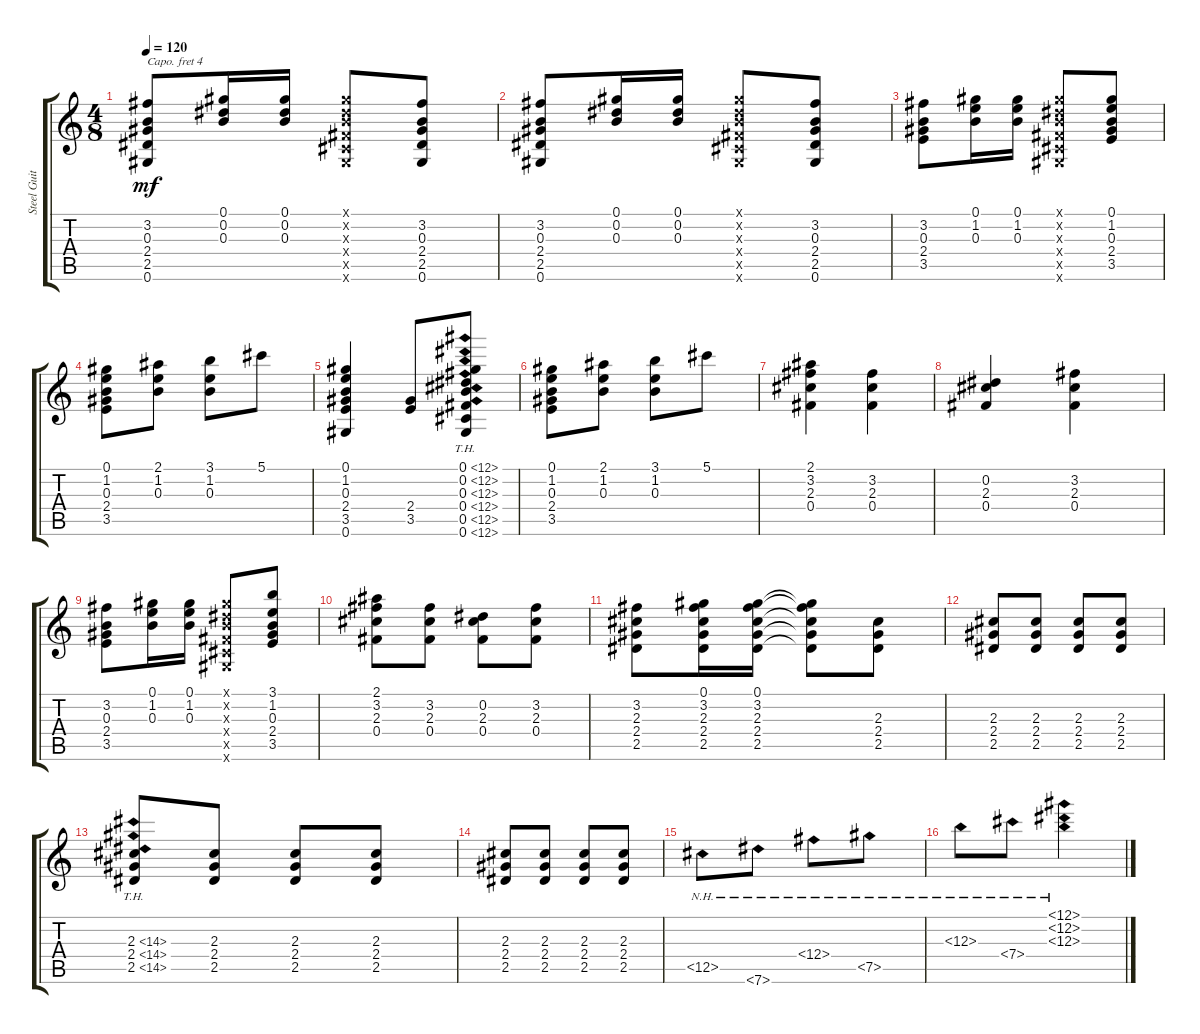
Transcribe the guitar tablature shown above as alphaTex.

\track ("Steel Guitar" "Steel Guit") {instrument acousticguitarsteel}
\staff {score tabs}
\capo 4
\tuning (E4 B3 G3 D3 A2 E2) {hide}
\ts (4 8)
\tempo 120
\clef g2
\ks c
(3.2 0.3 2.4 2.5 0.6).8{dy mf} (0.1 0.2 0.3).16 (0.1 0.2 0.3).16 (0.1{x} 0.2{x} 0.3{x} 0.4{x} 0.5{x} 0.6{x}).8 (3.2 0.3 2.4 2.5 0.6).8 |
(3.2 0.3 2.4 2.5 0.6).8 (0.1 0.2 0.3).16 (0.1 0.2 0.3).16 (0.1{x} 0.2{x} 0.3{x} 0.4{x} 0.5{x} 0.6{x}).8 (3.2 0.3 2.4 2.5 0.6).8 |
(3.2 0.3 2.4 3.5).8 (0.1 1.2 0.3).16 (0.1 1.2 0.3).16 (0.1{x} 0.2{x} 0.3{x} 0.4{x} 0.5{x} 0.6{x}).8 (0.1 1.2 0.3 2.4 3.5).8 |
(0.1 1.2 0.3 2.4 3.5).8 (2.1 1.2 0.3).8 (3.1 1.2 0.3).8 5.1.8 |
(0.1 1.2 0.3 2.4 3.5 0.6).4 (2.4 3.5).8 (0.1{th 12} 0.2{th 12} 0.3{th 12} 0.4{th 12} 0.5{th 12} 0.6{th 12}).8 |
(0.1 1.2 0.3 2.4 3.5).8 (2.1 1.2 0.3).8 (3.1 1.2 0.3).8 5.1.8 |
(2.1 3.2 2.3 0.4).4 (3.2 2.3 0.4).4 |
(0.2 2.3 0.4).4 (3.2 2.3 0.4).4 |
(3.2 0.3 2.4 3.5).8 (0.1 1.2 0.3).16 (0.1 1.2 0.3).16 (0.1{x} 0.2{x} 0.3{x} 0.4{x} 0.5{x} 0.6{x}).8 (3.1 1.2 0.3 2.4 3.5).8 |
(2.1 3.2 2.3 0.4).8 (3.2 2.3 0.4).8 (0.2 2.3 0.4).8 (3.2 2.3 0.4).8 |
(3.2 2.3 2.4 2.5).8 (0.1 3.2 2.3 2.4 2.5).16 (0.1 3.2 2.3 2.4 2.5).16 (0.1{t} 3.2{t} 2.3{t} 2.4{t} 2.5{t}).8 (2.3 2.4 2.5).8 |
(2.3 2.4 2.5).8 (2.3 2.4 2.5).8 (2.3 2.4 2.5).8 (2.3 2.4 2.5).8 |
(2.3{th 12} 2.4{th 12} 2.5{th 12}).8 (2.3 2.4 2.5).8 (2.3 2.4 2.5).8 (2.3 2.4 2.5).8 |
(2.3 2.4 2.5).8 (2.3 2.4 2.5).8 (2.3 2.4 2.5).8 (2.3 2.4 2.5).8 |
12.5{nh}.8 7.6{nh}.8 12.4{nh}.8 7.5{nh}.8 |
12.3{nh}.8 7.4{nh}.8 (12.1{nh} 12.2{nh} 12.3{nh}).4
